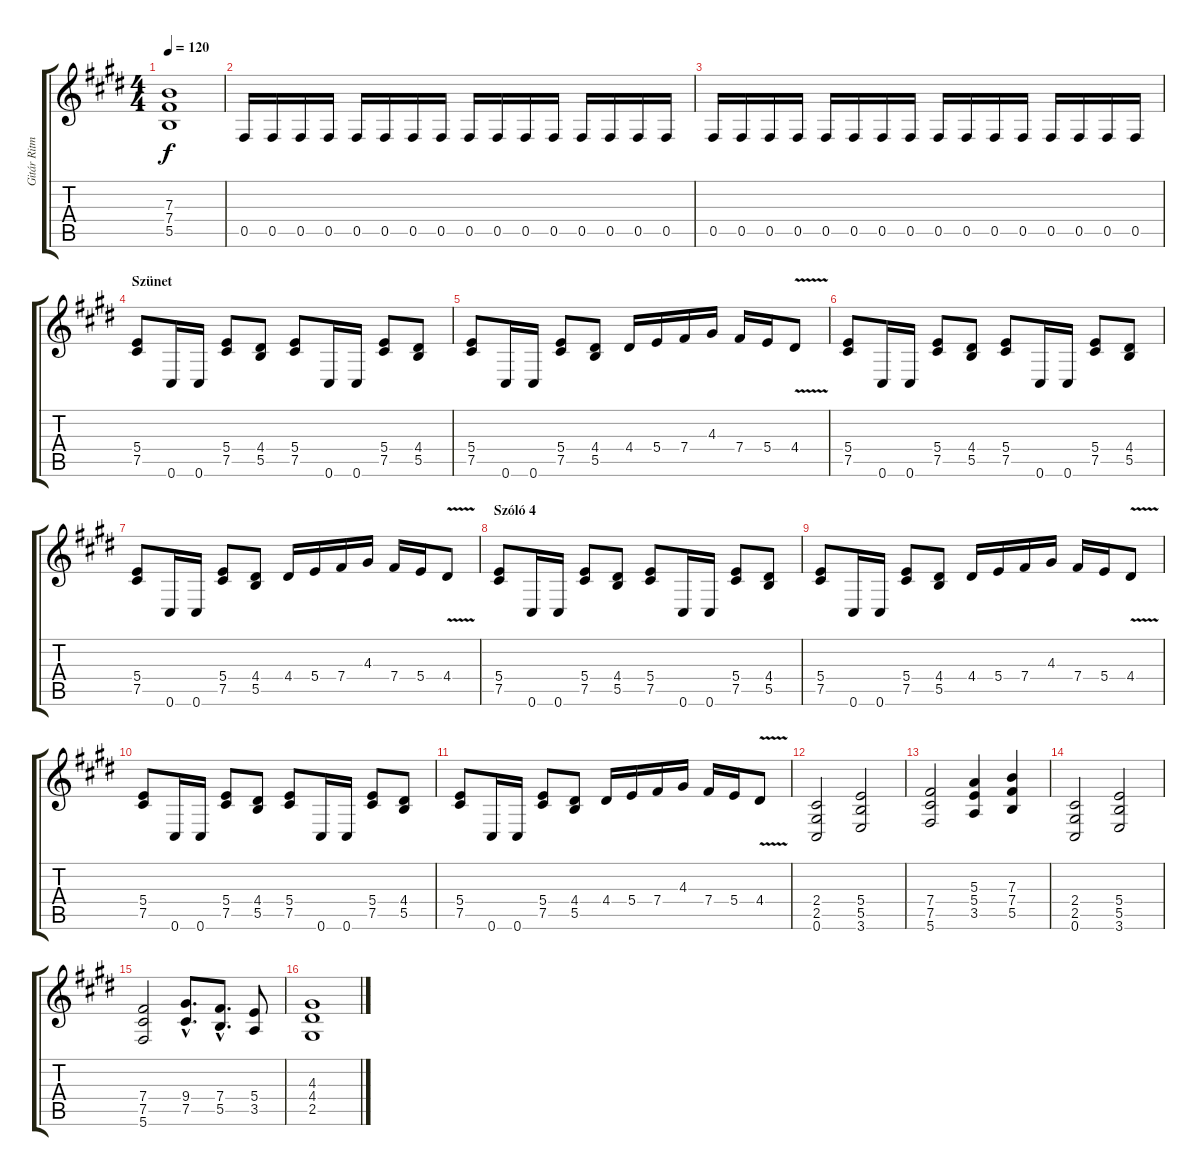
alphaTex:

\track ("Gitár Ritm 1" "Gitár Ritm") {instrument distortionguitar}
\staff {score tabs}
\tuning (Db4 Ab3 E3 B2 Gb2 Db2) {hide}
\ts (4 4)
\tempo 120
\clef g2
\ks c#minor
(7.3 7.4 5.5).1{dy f} |
0.5.16 0.5.16 0.5.16 0.5.16 0.5.16 0.5.16 0.5.16 0.5.16 0.5.16 0.5.16 0.5.16 0.5.16 0.5.16 0.5.16 0.5.16 0.5.16 |
0.5.16 0.5.16 0.5.16 0.5.16 0.5.16 0.5.16 0.5.16 0.5.16 0.5.16 0.5.16 0.5.16 0.5.16 0.5.16 0.5.16 0.5.16 0.5.16 |
\section ("" "Szünet")
(5.4 7.5).8 0.6.16 0.6.16 (5.4 7.5).8 (4.4 5.5).8 (5.4 7.5).8 0.6.16 0.6.16 (5.4 7.5).8 (4.4 5.5).8 |
(5.4 7.5).8 0.6.16 0.6.16 (5.4 7.5).8 (4.4 5.5).8 4.4.16 5.4.16 7.4.16 4.3.16 7.4.16 5.4.16 4.4{v}.8 |
(5.4 7.5).8 0.6.16 0.6.16 (5.4 7.5).8 (4.4 5.5).8 (5.4 7.5).8 0.6.16 0.6.16 (5.4 7.5).8 (4.4 5.5).8 |
(5.4 7.5).8 0.6.16 0.6.16 (5.4 7.5).8 (4.4 5.5).8 4.4.16 5.4.16 7.4.16 4.3.16 7.4.16 5.4.16 4.4{v}.8 |
\section ("" "Szóló 4")
(5.4 7.5).8 0.6.16 0.6.16 (5.4 7.5).8 (4.4 5.5).8 (5.4 7.5).8 0.6.16 0.6.16 (5.4 7.5).8 (4.4 5.5).8 |
(5.4 7.5).8 0.6.16 0.6.16 (5.4 7.5).8 (4.4 5.5).8 4.4.16 5.4.16 7.4.16 4.3.16 7.4.16 5.4.16 4.4{v}.8 |
(5.4 7.5).8 0.6.16 0.6.16 (5.4 7.5).8 (4.4 5.5).8 (5.4 7.5).8 0.6.16 0.6.16 (5.4 7.5).8 (4.4 5.5).8 |
(5.4 7.5).8 0.6.16 0.6.16 (5.4 7.5).8 (4.4 5.5).8 4.4.16 5.4.16 7.4.16 4.3.16 7.4.16 5.4.16 4.4{v}.8 |
(2.4 2.5 0.6).2 (5.4 5.5 3.6).2 |
(7.4 7.5 5.6).2 (5.3 5.4 3.5).4 (7.3 7.4 5.5).4 |
(2.4 2.5 0.6).2 (5.4 5.5 3.6).2 |
(7.4 7.5 5.6).2 (9.4{hac} 7.5{hac}).8{d} (7.4{hac} 5.5{hac}).8{d} (5.4 3.5).8 |
(4.3 4.4 2.5).1
